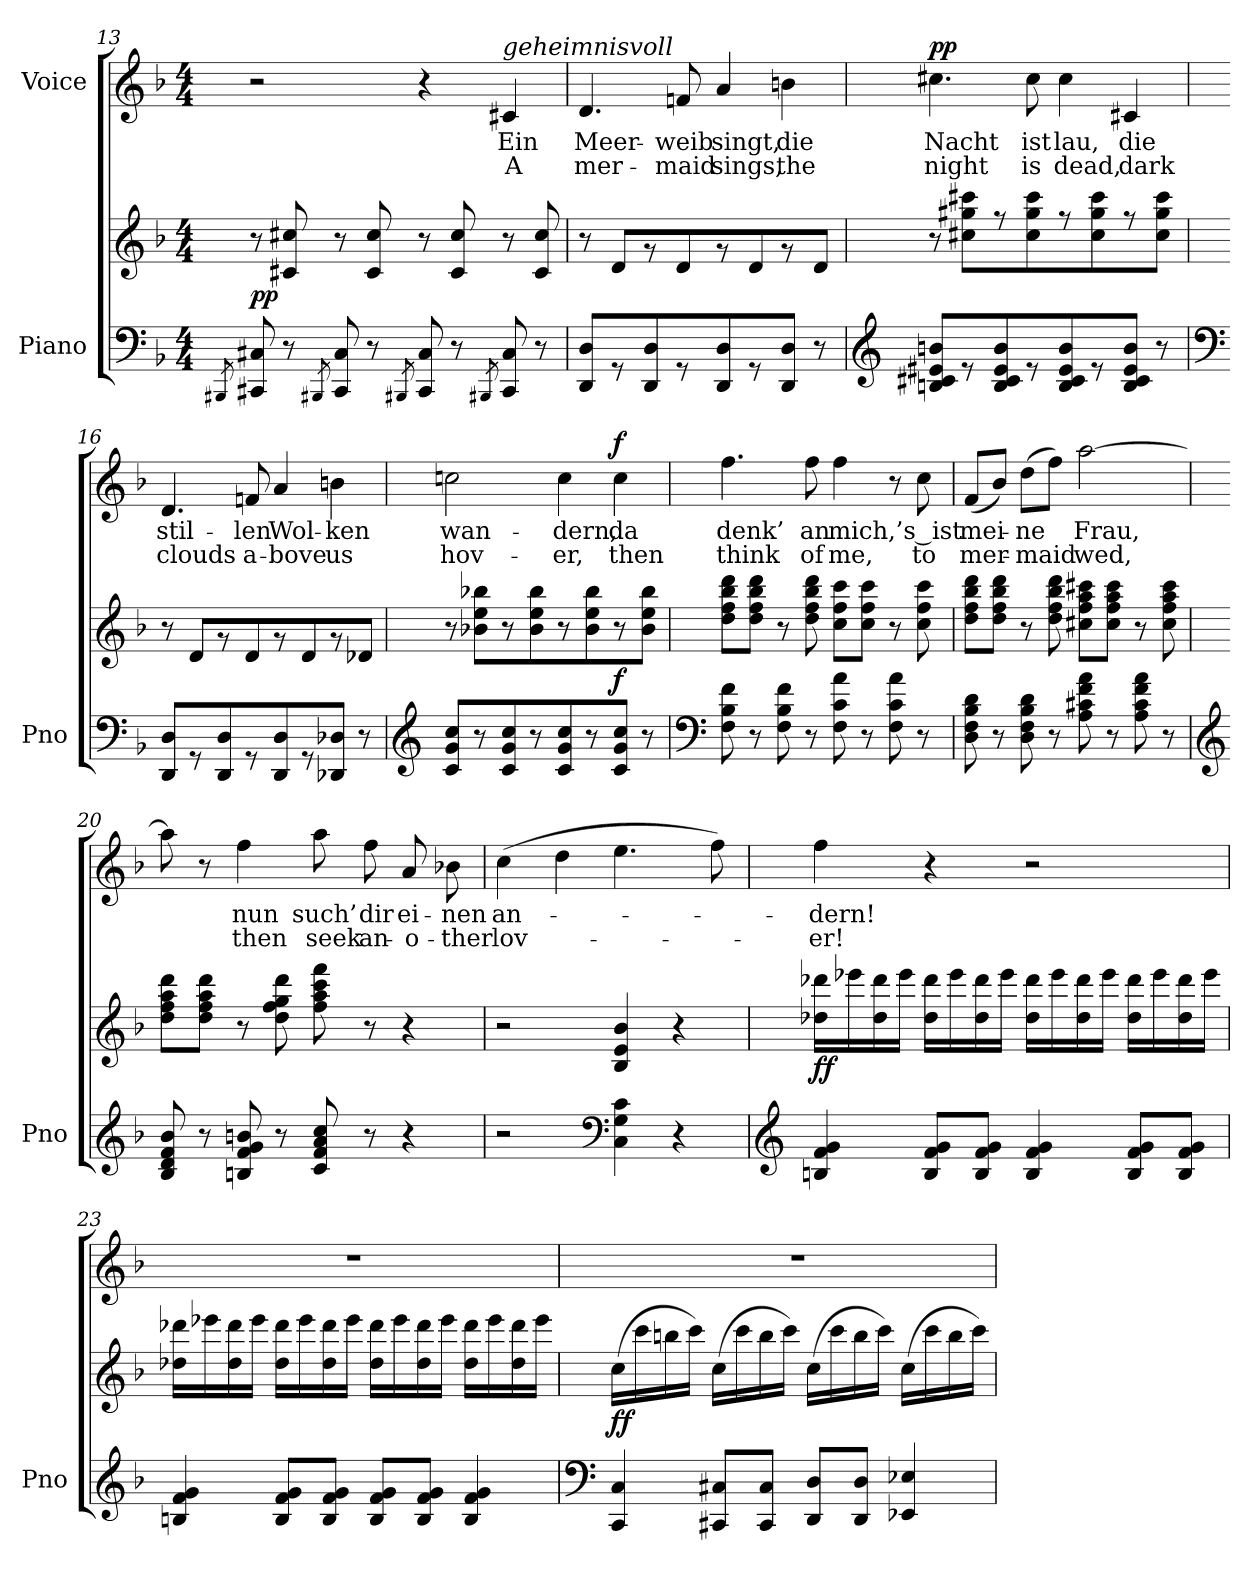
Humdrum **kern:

**kern	**kern	**dynam	**kern	**text	**text	**dynam
*part2	*part2	*part2	*part1	*part1	*part1	*part1
*staff3	*staff2	*staff2/3	*staff1	*staff1	*staff1	*staff1
*I"Piano	*	*	*I"Voice	*	*	*
*I'Pno	*	*	*	*	*	*
*clefF4	*clefG2	*	*clefG2	*	*	*
*k[b-]	*k[b-]	*	*k[b-]	*	*	*
*M4/4	*M4/4	*	*M4/4	*	*	*
=13	=13	=13	=13	=13	=13	=13
8qBBB#X/	.	.	.	.	.	.
!	!	!LO:DY:b	!	!	!	!
8CC#X/ 8C#X/	8r	pp	2r	.	.	.
8r	8c#X/ 8cc#X/	.	.	.	.	.
8qBBB#X/	.	.	.	.	.	.
8CC#/ 8C#/	8r	.	.	.	.	.
8r	8c#/ 8cc#/	.	.	.	.	.
*	*	*	*MM130	*	*	*
8qBBB#X/	.	.	.	.	.	.
8CC#/ 8C#/	8r	.	4r	.	.	.
8r	8c#/ 8cc#/	.	.	.	.	.
8qBBB#X/	.	.	.	.	.	.
!	!	!	!LO:TX:a:i:t=geheimnisvoll	!	!	!
!	!	!	!	!LO:LY:b	!LO:LY:b	!
8CC#/ 8C#/	8r	.	4c#X/	Ein	A	.
8r	8c#/ 8cc#/	.	.	.	.	.
=14	=14	=14	=14	=14	=14	=14
*	*	*	*MM120	*	*	*
!	!	!	!	!LO:LY:b	!LO:LY:b	!
8DD/ 8D/L	8r	.	4.d/	Meer-	mer-	.
8r	8d/L	.	.	.	.	.
8DD/ 8D/	8rg	.	.	.	.	.
!	!	!	!	!LO:LY:b	!LO:LY:b	!
8r	8d/	.	8fn/	-weib	-maid	.
!	!	!	!	!LO:LY:b	!LO:LY:b	!
8DD/ 8D/	8rg	.	4a/	singt,	sings,	.
8r	8d/	.	.	.	.	.
!	!	!	!	!LO:LY:b	!LO:LY:b	!
8DD/ 8D/J	8rg	.	4bn\	die	the	.
8r	8d/J	.	.	.	.	.
!!LO:LB:g=z
=15	=15	=15	=15	=15	=15	=15
*clefG2	*	*	*	*	*	*
!	!	!	!	!LO:LY:b	!LO:LY:b	!LO:DY:a
8Bn/ 8c#X/ 8e#X/ 8bn/L	8r	.	4.cc#X\	Nacht	night	pp
8r	8cc#X\ 8gg#X\ 8ccc#X\L	.	.	.	.	.
8B/ 8c#/ 8e#/ 8b/	8r	.	.	.	.	.
!	!	!	!	!LO:LY:b	!LO:LY:b	!
8r	8cc#\ 8gg#\ 8ccc#\	.	8cc#\	ist	is	.
!	!	!	!	!LO:LY:b	!LO:LY:b	!
8B/ 8c#/ 8e#/ 8b/	8r	.	4cc#\	lau,	dead,	.
8r	8cc#\ 8gg#\ 8ccc#\	.	.	.	.	.
!	!	!	!	!LO:LY:b	!LO:LY:b	!
8B/ 8c#/ 8e#/ 8b/J	8r	.	4c#X/	die	dark	.
8r	8cc#\ 8gg#\ 8ccc#\J	.	.	.	.	.
=16	=16	=16	=16	=16	=16	=16
*clefF4	*	*	*	*	*	*
!	!	!	!	!LO:LY:b	!LO:LY:b	!
8DD/ 8D/L	8r	.	4.d/	stil-	clouds	.
8r	8d/L	.	.	.	.	.
8DD/ 8D/	8rg	.	.	.	.	.
!	!	!	!	!LO:LY:b	!LO:LY:b	!
8r	8d/	.	8fn/	-len	a-	.
!	!	!	!	!LO:LY:b	!LO:LY:b	!
8DD/ 8D/	8rg	.	4a/	Wol-	-bove	.
8r	8d/	.	.	.	.	.
!	!	!	!	!LO:LY:b	!LO:LY:b	!
8DD-X/ 8D-X/J	8rg	.	4bn\	-ken	us	.
8r	8d-X/J	.	.	.	.	.
=17	=17	=17	=17	=17	=17	=17
*clefG2	*	*	*	*	*	*
!	!	!	!	!LO:LY:b	!LO:LY:b	!
*	*	*	*^	*	*	*
8c/ 8g/ 8cc/L	8r	.	2ccn\	2ryy	wan-	hov-	.
8r	8b-X\ 8ee\ 8bb-X\L	.	.	.	.	.	.
8c/ 8g/ 8cc/	8r	.	.	.	.	.	.
8r	8b-\ 8ee\ 8bb-\	.	.	.	.	.	.
!	!	!	!	!	!LO:LY:b	!LO:LY:b	!
8c/ 8g/ 8cc/	8r	.	4cc\	8ryy	-dern,	-er,	.
*	*	*	*MM140	*	*	*	*
8r	8b-\ 8ee\ 8bb-\	.	.	4.ryy	.	.	.
!	!	!LO:DY:b	!	!	!LO:LY:b	!LO:LY:b	!LO:DY:a
8c/ 8g/ 8cc/J	8r	f	4cc\	.	da	then	f
8r	8b-\ 8ee\ 8bb-\J	.	.	.	.	.	.
*	*	*	*v	*v	*	*	*
!!LO:LB:g=z
=18	=18	=18	=18	=18	=18	=18
*clefF4	*	*	*	*	*	*
*	*	*	*^	*	*	*
!	!	!	!	!	!LO:LY:b	!LO:LY:b	!
*	*	*	*v	*v	*	*	*
8F\ 8B-\ 8f\	8dd\ 8ff\ 8bb-\ 8ddd\L	.	4.ff\	denk’	think	.
8r	8dd\ 8ff\ 8bb-\ 8ddd\J	.	.	.	.	.
8F\ 8B-\ 8f\	8r	.	.	.	.	.
!	!	!	!	!LO:LY:b	!LO:LY:b	!
8r	8dd\ 8ff\ 8bb-\ 8ddd\	.	8ff\	an	of	.
!	!	!	!	!LO:LY:b	!LO:LY:b	!
8F\ 8c\ 8a\	8cc\ 8ff\ 8ccc\L	.	4ff\	mich,	me,	.
8r	8cc\ 8ff\ 8ccc\J	.	.	.	.	.
8F\ 8c\ 8a\	8r	.	8r	.	.	.
!	!	!	!	!LO:LY:b	!LO:LY:b	!
8r	8cc\ 8ff\ 8ccc\	.	8cc\	’s ist	to	.
=19	=19	=19	=19	=19	=19	=19
!	!	!	!	!LO:LY:b	!LO:LY:b	!
8D\ 8F\ 8B-\ 8d\	8dd\ 8ff\ 8bb-\ 8ddd\L	.	(<8f/L	mei-	mer-	.
8r	8dd\ 8ff\ 8bb-\ 8ddd\J	.	8b-/J)	.	.	.
!	!	!	!	!LO:LY:b	!LO:LY:b	!
8D\ 8F\ 8B-\ 8d\	8r	.	(>8dd\L	-ne	-maid	.
8r	8dd\ 8ff\ 8bb-\ 8ddd\	.	8ff\J)	.	.	.
!	!	!	!	!LO:LY:b	!LO:LY:b	!
8A\ 8c#X\ 8f\ 8a\	8cc#X\ 8ff\ 8aa\ 8ccc#X\L	.	[2aa\	Frau,	wed,	.
8r	8cc#\ 8ff\ 8aa\ 8ccc#\J	.	.	.	.	.
8A\ 8c#\ 8f\ 8a\	8r	.	.	.	.	.
8r	8cc#\ 8ff\ 8aa\ 8ccc#\	.	.	.	.	.
=20	=20	=20	=20	=20	=20	=20
*clefG2	*	*	*	*	*	*
8B-/ 8d/ 8f/ 8b-/	8dd\ 8ff\ 8aa\ 8ddd\L	.	8aa\]	.	.	.
8r	8dd\ 8ff\ 8aa\ 8ddd\J	.	8r	.	.	.
*	*	*	*MM120	*	*	*
!	!	!	!	!LO:LY:b	!LO:LY:b	!
8Bn/ 8f/ 8g/ 8bn/	8r	.	4ff\	nun	then	.
8r	8dd\ 8ff\ 8gg\ 8ddd\	.	.	.	.	.
*	*	*	*MM110	*	*	*
!	!	!	!	!LO:LY:b	!LO:LY:b	!
8c/ 8f/ 8a/ 8cc/	8ff\ 8aa\ 8ccc\ 8fff\	.	8aa\	such’	seek	.
!	!	!	!	!LO:LY:b	!LO:LY:b	!
8r	8r	.	8ff\	dir	an-	.
!	!	!	!	!LO:LY:b	!LO:LY:b	!
4r	4r	.	8a/	ei-	-o-	.
!	!	!	!	!LO:LY:b	!LO:LY:b	!
.	.	.	8b-X\	-nen	-ther	.
=21	=21	=21	=21	=21	=21	=21
*	*	*	*MM100	*	*	*
!	!	!	!	!LO:LY:b	!LO:LY:b	!
2r	2r	.	(>4cc\	an-	lov-	.
.	.	.	4dd\	.	.	.
*clefF4	*	*	*	*	*	*
*	*	*	*MM90	*	*	*
4C\ 4G\ 4c\	4B-/ 4e/ 4b-/	.	4.ee\	.	.	.
4r	4r	.	.	.	.	.
.	.	.	8ff\)	.	.	.
!!LO:PB:g=z
=22	=22	=22	=22	=22	=22	=22
*clefG2	*	*	*	*	*	*
*	*	*	*MM120	*	*	*
!	!	!LO:DY:b	!	!LO:LY:b	!LO:LY:b	!
4Bn/ 4f/ 4g/	16dd-X\ 16ddd-X\LL	ff	4ff\	dern!	er!	.
.	16eee-X\	.	.	.	.	.
.	16dd-\ 16ddd-\	.	.	.	.	.
.	16eee-\JJ	.	.	.	.	.
*	*	*	*MM130	*	*	*
8B/ 8f/ 8g/L	16dd-\ 16ddd-\LL	.	4r	.	.	.
.	16eee-\	.	.	.	.	.
8B/ 8f/ 8g/J	16dd-\ 16ddd-\	.	.	.	.	.
.	16eee-\JJ	.	.	.	.	.
*	*	*	*MM140	*	*	*
4B/ 4f/ 4g/	16dd-\ 16ddd-\LL	.	2r	.	.	.
.	16eee-\	.	.	.	.	.
.	16dd-\ 16ddd-\	.	.	.	.	.
.	16eee-\JJ	.	.	.	.	.
8B/ 8f/ 8g/L	16dd-\ 16ddd-\LL	.	.	.	.	.
.	16eee-\	.	.	.	.	.
8B/ 8f/ 8g/J	16dd-\ 16ddd-\	.	.	.	.	.
.	16eee-\JJ	.	.	.	.	.
=23	=23	=23	=23	=23	=23	=23
4Bn/ 4f/ 4g/	16dd-X\ 16ddd-X\LL	.	1r	.	.	.
.	16eee-X\	.	.	.	.	.
.	16dd-\ 16ddd-\	.	.	.	.	.
.	16eee-\JJ	.	.	.	.	.
8B/ 8f/ 8g/L	16dd-\ 16ddd-\LL	.	.	.	.	.
.	16eee-\	.	.	.	.	.
8B/ 8f/ 8g/J	16dd-\ 16ddd-\	.	.	.	.	.
.	16eee-\JJ	.	.	.	.	.
8B/ 8f/ 8g/L	16dd-\ 16ddd-\LL	.	.	.	.	.
.	16eee-\	.	.	.	.	.
8B/ 8f/ 8g/J	16dd-\ 16ddd-\	.	.	.	.	.
.	16eee-\JJ	.	.	.	.	.
4B/ 4f/ 4g/	16dd-\ 16ddd-\LL	.	.	.	.	.
.	16eee-\	.	.	.	.	.
.	16dd-\ 16ddd-\	.	.	.	.	.
.	16eee-\JJ	.	.	.	.	.
!!LO:LB:g=z
=24	=24	=24	=24	=24	=24	=24
*clefF4	*	*	*	*	*	*
!	!	!LO:DY:b	!	!	!	!
4CC/ 4C/	(>16cc\LL	ff	1r	.	.	.
.	16ccc\	.	.	.	.	.
.	16bbn\	.	.	.	.	.
.	16ccc\JJ)	.	.	.	.	.
8CC#X/ 8C#X/L	(>16cc\LL	.	.	.	.	.
.	16ccc\	.	.	.	.	.
8CC#/ 8C#/J	16bb\	.	.	.	.	.
.	16ccc\JJ)	.	.	.	.	.
8DD/ 8D/L	(>16cc\LL	.	.	.	.	.
.	16ccc\	.	.	.	.	.
8DD/ 8D/J	16bb\	.	.	.	.	.
.	16ccc\JJ)	.	.	.	.	.
4EE-X/ 4E-X/	(>16cc\LL	.	.	.	.	.
.	16ccc\	.	.	.	.	.
.	16bb\	.	.	.	.	.
.	16ccc\JJ)	.	.	.	.	.
=	=	=	=	=	=	=
*-	*-	*-	*-	*-	*-	*-
